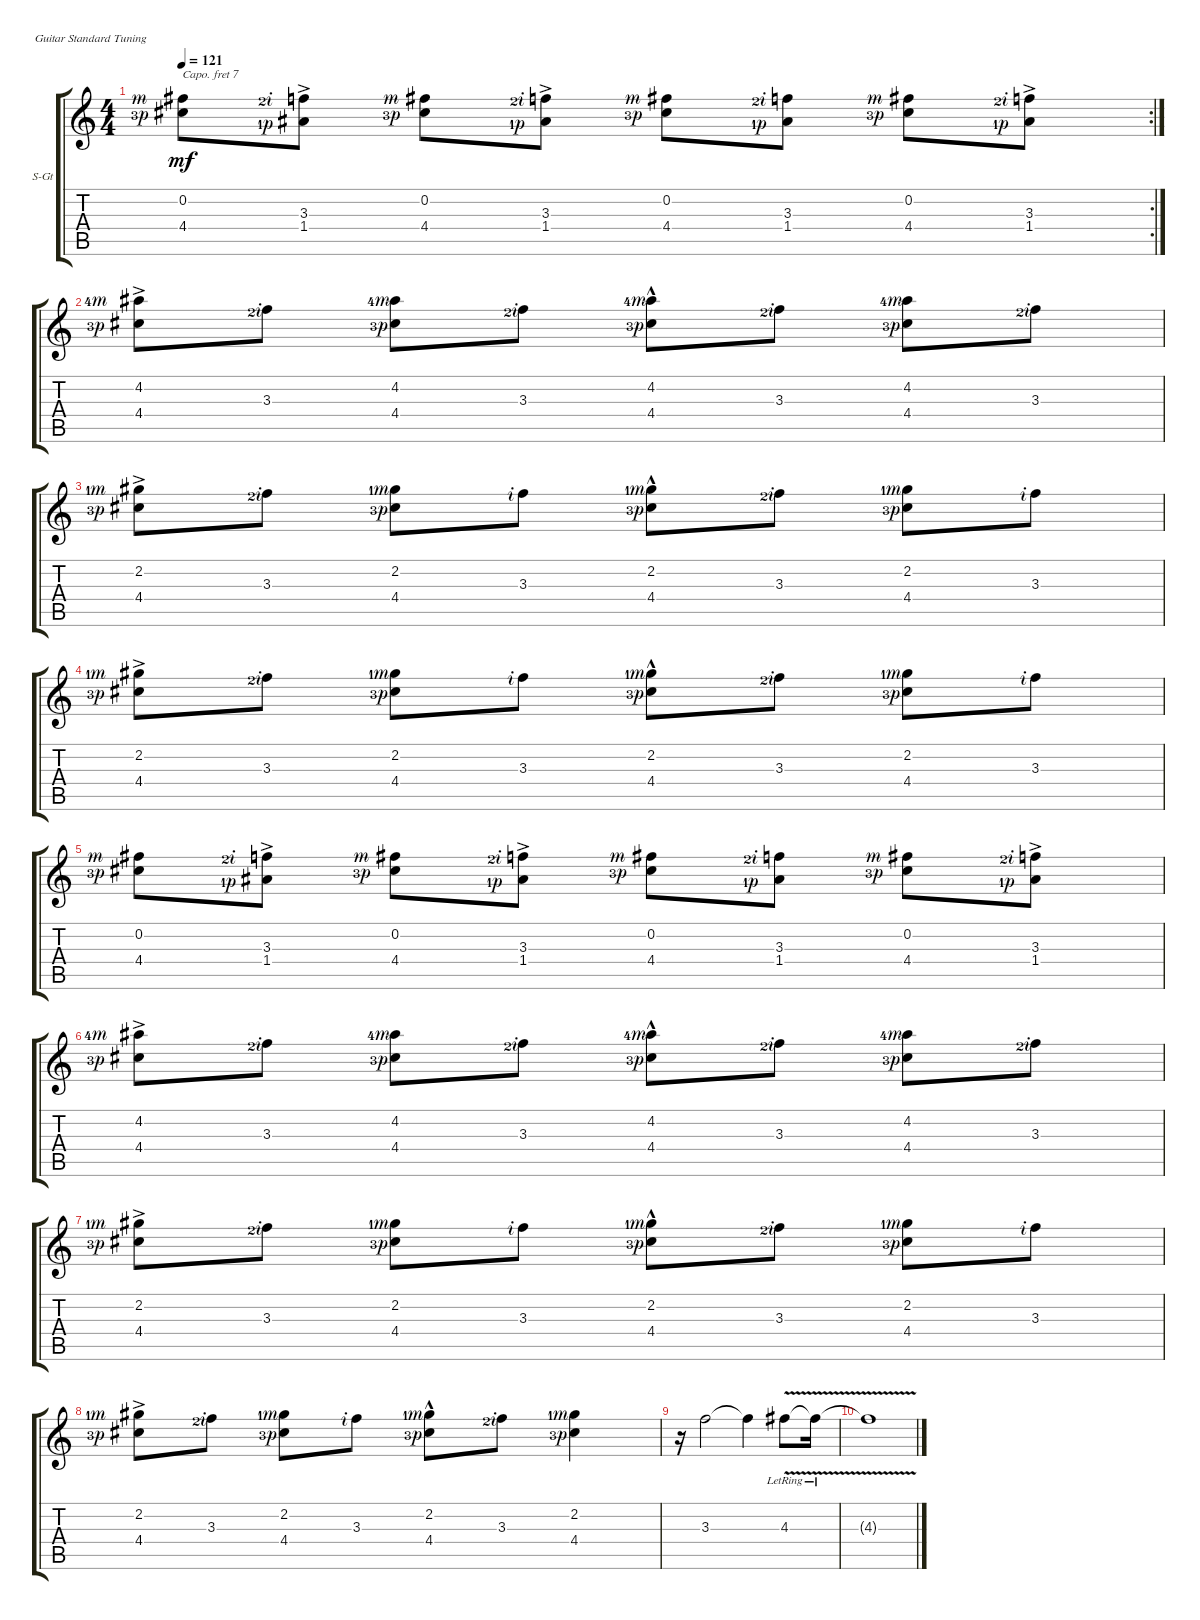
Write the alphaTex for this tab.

\defaultSystemsLayout 4
\bracketExtendMode groupsimilarinstruments
\firstSystemTrackNameOrientation horizontal
\otherSystemsTrackNameOrientation horizontal
\track ("Guitar " "S-Gt") {instrument acousticguitarsteel}
\staff {score tabs}
\capo 7
\tuning (E4 B3 G3 D3 A2 E2)
\rc 2
\ts (4 4)
\tempo 121
\clef g2
\ks c
(4.4{lf 4 rf 1} 0.2{rf 3}).8{dy mf} (1.4{lf 2 rf 1} 3.3{ac lf 3 rf 2}).8 (4.4{lf 4 rf 1} 0.2{rf 3}).8 (1.4{lf 2 rf 1} 3.3{ac lf 3 rf 2}).8 (4.4{lf 4 rf 1} 0.2{rf 3}).8 (1.4{lf 2 rf 1} 3.3{lf 3 rf 2}).8 (4.4{lf 4 rf 1} 0.2{rf 3}).8 (1.4{lf 2 rf 1} 3.3{ac lf 3 rf 2}).8 |
(4.4{lf 4 rf 1} 4.2{ac lf 5 rf 3}).8 3.3{lf 3 rf 2}.8 (4.4{lf 4 rf 1} 4.2{lf 5 rf 3}).8 3.3{lf 3 rf 2}.8 (4.4{lf 4 rf 1} 4.2{hac lf 5 rf 3}).8 3.3{lf 3 rf 2}.8 (4.4{lf 4 rf 1} 4.2{lf 5 rf 3}).8 3.3{lf 3 rf 2}.8 |
(4.4{lf 4 rf 1} 2.2{ac lf 2 rf 3}).8 3.3{lf 3 rf 2}.8 (4.4{lf 4 rf 1} 2.2{lf 2 rf 3}).8 3.3{rf 2}.8 (4.4{lf 4 rf 1} 2.2{hac lf 2 rf 3}).8 3.3{lf 3 rf 2}.8 (4.4{lf 4 rf 1} 2.2{lf 2 rf 3}).8 3.3{rf 2}.8 |
(4.4{lf 4 rf 1} 2.2{ac lf 2 rf 3}).8 3.3{lf 3 rf 2}.8 (4.4{lf 4 rf 1} 2.2{lf 2 rf 3}).8 3.3{rf 2}.8 (4.4{lf 4 rf 1} 2.2{hac lf 2 rf 3}).8 3.3{lf 3 rf 2}.8 (4.4{lf 4 rf 1} 2.2{lf 2 rf 3}).8 3.3{rf 2}.8 |
(4.4{lf 4 rf 1} 0.2{rf 3}).8 (1.4{lf 2 rf 1} 3.3{ac lf 3 rf 2}).8 (4.4{lf 4 rf 1} 0.2{rf 3}).8 (1.4{lf 2 rf 1} 3.3{ac lf 3 rf 2}).8 (4.4{lf 4 rf 1} 0.2{rf 3}).8 (1.4{lf 2 rf 1} 3.3{lf 3 rf 2}).8 (4.4{lf 4 rf 1} 0.2{rf 3}).8 (1.4{lf 2 rf 1} 3.3{ac lf 3 rf 2}).8 |
(4.4{lf 4 rf 1} 4.2{ac lf 5 rf 3}).8 3.3{lf 3 rf 2}.8 (4.4{lf 4 rf 1} 4.2{lf 5 rf 3}).8 3.3{lf 3 rf 2}.8 (4.4{lf 4 rf 1} 4.2{hac lf 5 rf 3}).8 3.3{lf 3 rf 2}.8 (4.4{lf 4 rf 1} 4.2{lf 5 rf 3}).8 3.3{lf 3 rf 2}.8 |
(4.4{lf 4 rf 1} 2.2{ac lf 2 rf 3}).8 3.3{lf 3 rf 2}.8 (4.4{lf 4 rf 1} 2.2{lf 2 rf 3}).8 3.3{rf 2}.8 (4.4{lf 4 rf 1} 2.2{hac lf 2 rf 3}).8 3.3{lf 3 rf 2}.8 (4.4{lf 4 rf 1} 2.2{lf 2 rf 3}).8 3.3{rf 2}.8 |
(4.4{lf 4 rf 1} 2.2{ac lf 2 rf 3}).8 3.3{lf 3 rf 2}.8 (4.4{lf 4 rf 1} 2.2{lf 2 rf 3}).8 3.3{rf 2}.8 (4.4{lf 4 rf 1} 2.2{hac lf 2 rf 3}).8 3.3{lf 3 rf 2}.8 (4.4{lf 4 rf 1} 2.2{lf 2 rf 3}).4 |
r.16 3.3.2 3.3{t}.4 4.3{v lr}.8 4.3{v lr t}.16 |
4.3{v t}.1
